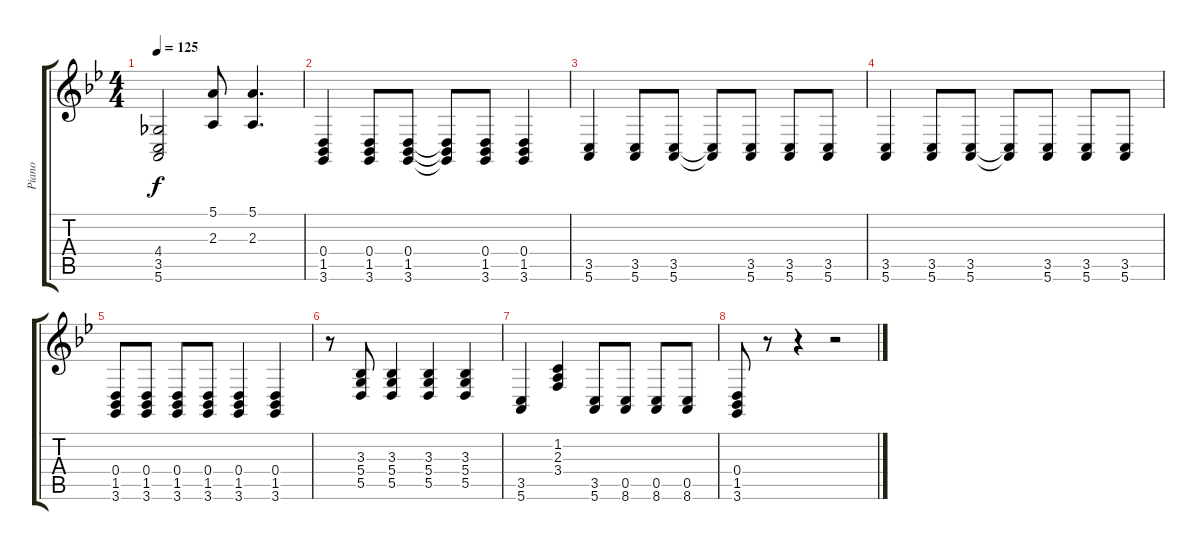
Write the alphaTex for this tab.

\track ("Piano" "Piano") {instrument acousticgrandpiano}
\staff {score tabs}
\tuning (E4 B3 G3 D3 A2 E2) {hide}
\ts (4 4)
\tempo 125
\clef g2
\ks bb
(4.4 3.5 5.6).2{dy f} (5.1 2.3).8 (5.1 2.3).4{d} |
(0.4 1.5 3.6).4 (0.4 1.5 3.6).8 (0.4 1.5 3.6).8 (0.4{t} 1.5{t} 3.6{t}).8 (0.4 1.5 3.6).8 (0.4 1.5 3.6).4 |
(3.5 5.6).4 (3.5 5.6).8 (3.5 5.6).8 (3.5{t} 5.6{t}).8 (3.5 5.6).8 (3.5 5.6).8 (3.5 5.6).8 |
(3.5 5.6).4 (3.5 5.6).8 (3.5 5.6).8 (3.5{t} 5.6{t}).8 (3.5 5.6).8 (3.5 5.6).8 (3.5 5.6).8 |
(0.4 1.5 3.6).8 (0.4 1.5 3.6).8 (0.4 1.5 3.6).8 (0.4 1.5 3.6).8 (0.4 1.5 3.6).4 (0.4 1.5 3.6).4 |
r.8 (3.3 5.4 5.5).8 (3.3 5.4 5.5).4 (3.3 5.4 5.5).4 (3.3 5.4 5.5).4 |
(3.5 5.6).4 (1.2 2.3 3.4).4 (3.5 5.6).8 (0.5 8.6).8 (0.5 8.6).8 (0.5 8.6).8 |
(0.4 1.5 3.6).8 r.8 r.4 r.2
